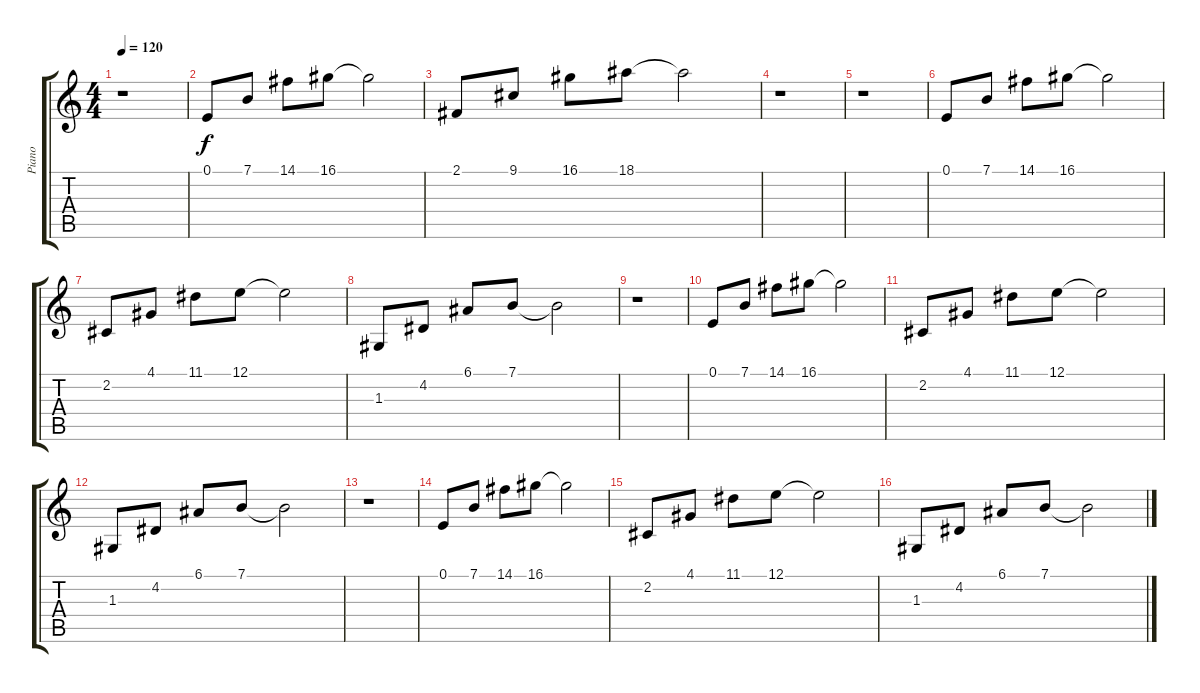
\track ("Piano" "Piano") {instrument acousticgrandpiano}
\staff {score tabs}
\tuning (E4 B3 G3 D3 A2 E2) {hide}
\ts (4 4)
\tempo 120
\clef g2
\ks c
r.1{dy f} |
0.1.8 7.1.8 14.1.8 16.1.8 16.1{t}.2 |
2.1.8 9.1.8 16.1.8 18.1.8 18.1{t}.2 |
r.1 |
r.1 |
0.1.8 7.1.8 14.1.8 16.1.8 16.1{t}.2 |
2.2.8 4.1.8 11.1.8 12.1.8 12.1{t}.2 |
1.3.8 4.2.8 6.1.8 7.1.8 7.1{t}.2 |
r.1 |
0.1.8 7.1.8 14.1.8 16.1.8 16.1{t}.2 |
2.2.8 4.1.8 11.1.8 12.1.8 12.1{t}.2 |
1.3.8 4.2.8 6.1.8 7.1.8 7.1{t}.2 |
r.1 |
0.1.8 7.1.8 14.1.8 16.1.8 16.1{t}.2 |
2.2.8 4.1.8 11.1.8 12.1.8 12.1{t}.2 |
1.3.8 4.2.8 6.1.8 7.1.8 7.1{t}.2
